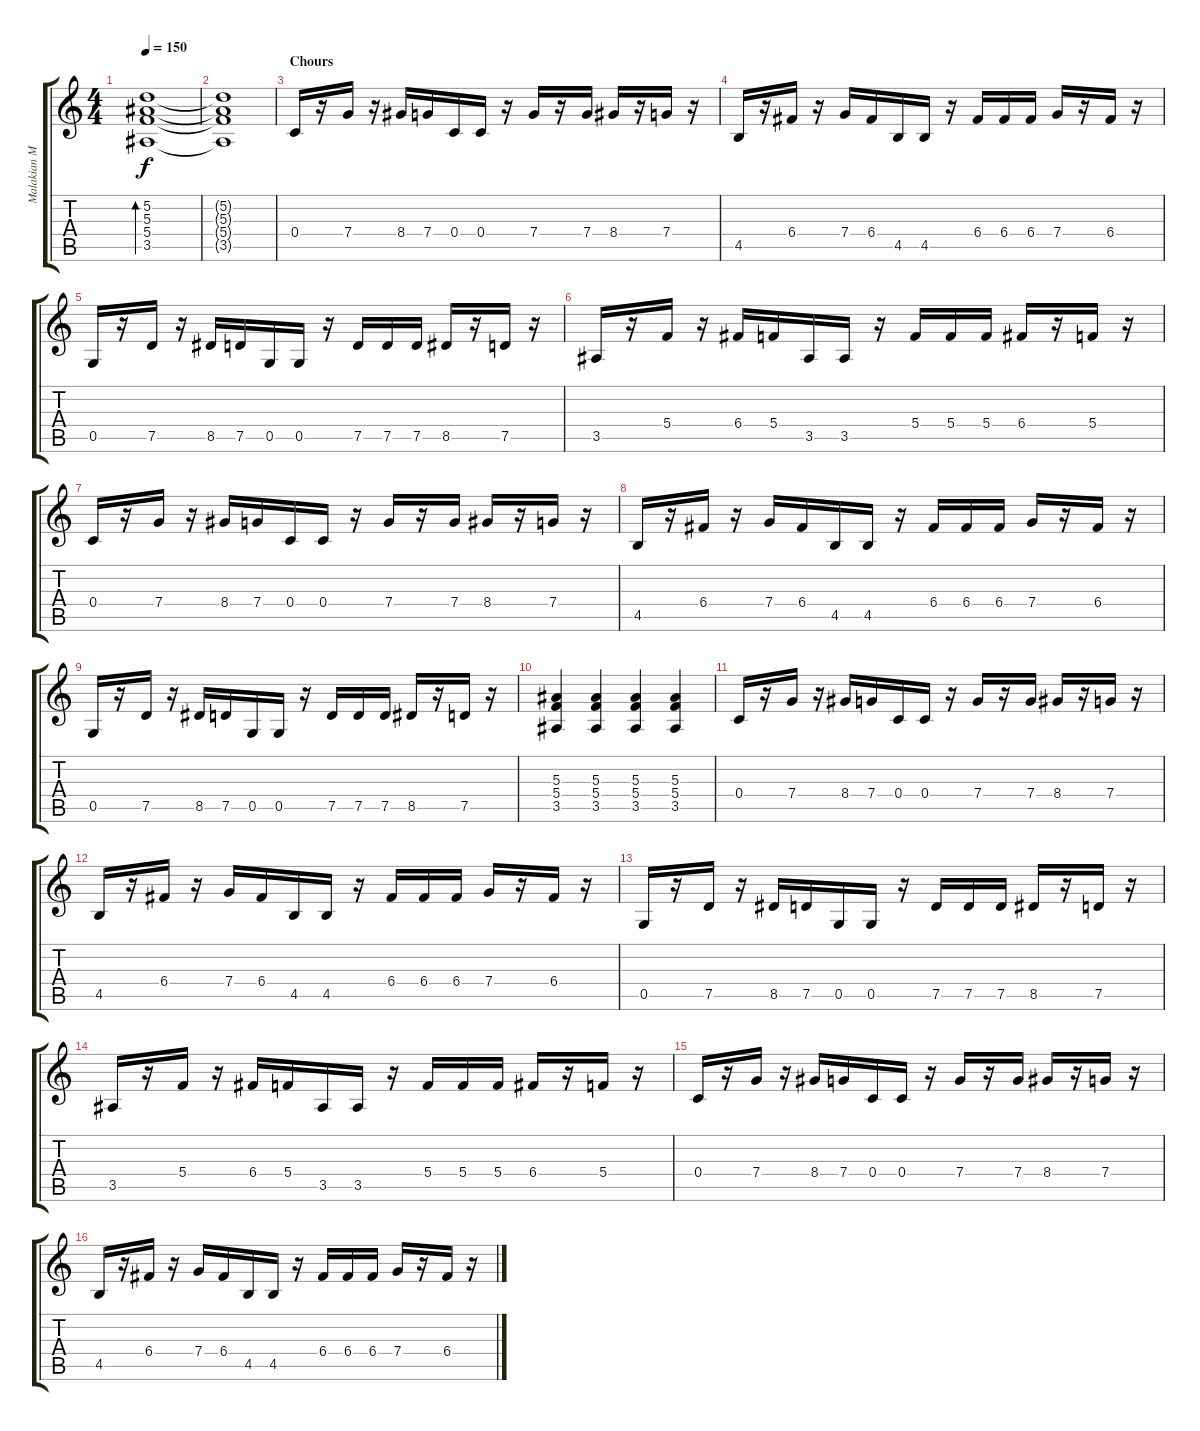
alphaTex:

\track ("Malakian Main" "Malakian M") {instrument distortionguitar}
\staff {score tabs}
\tuning (D4 A3 F3 C3 G2 C2) {hide}
\ts (4 4)
\tempo 150
\clef g2
\ks c
(5.2 5.3 5.4 3.5).1{bd 480 dy f} |
(5.2{t} 5.3{t} 5.4{t} 3.5{t}).1 |
\section ("" "Chours")
0.4.16{volume 16 instrument distortionguitar} r.16 7.4.16 r.16 8.4.16 7.4.16 0.4.16 0.4.16 r.16 7.4.16 r.16 7.4.16 8.4.16 r.16 7.4.16 r.16 |
4.5.16 r.16 6.4.16 r.16 7.4.16 6.4.16 4.5.16 4.5.16 r.16 6.4.16 6.4.16 6.4.16 7.4.16 r.16 6.4.16 r.16 |
0.5.16 r.16 7.5.16 r.16 8.5.16 7.5.16 0.5.16 0.5.16 r.16 7.5.16 7.5.16 7.5.16 8.5.16 r.16 7.5.16 r.16 |
3.5.16 r.16 5.4.16 r.16 6.4.16 5.4.16 3.5.16 3.5.16 r.16 5.4.16 5.4.16 5.4.16 6.4.16 r.16 5.4.16 r.16 |
0.4.16 r.16 7.4.16 r.16 8.4.16 7.4.16 0.4.16 0.4.16 r.16 7.4.16 r.16 7.4.16 8.4.16 r.16 7.4.16 r.16 |
4.5.16 r.16 6.4.16 r.16 7.4.16 6.4.16 4.5.16 4.5.16 r.16 6.4.16 6.4.16 6.4.16 7.4.16 r.16 6.4.16 r.16 |
0.5.16 r.16 7.5.16 r.16 8.5.16 7.5.16 0.5.16 0.5.16 r.16 7.5.16 7.5.16 7.5.16 8.5.16 r.16 7.5.16 r.16 |
(5.3 5.4 3.5).4 (5.3 5.4 3.5).4 (5.3 5.4 3.5).4 (5.3 5.4 3.5).4 |
0.4.16{volume 16 instrument distortionguitar} r.16 7.4.16 r.16 8.4.16 7.4.16 0.4.16 0.4.16 r.16 7.4.16 r.16 7.4.16 8.4.16 r.16 7.4.16 r.16 |
4.5.16 r.16 6.4.16 r.16 7.4.16 6.4.16 4.5.16 4.5.16 r.16 6.4.16 6.4.16 6.4.16 7.4.16 r.16 6.4.16 r.16 |
0.5.16 r.16 7.5.16 r.16 8.5.16 7.5.16 0.5.16 0.5.16 r.16 7.5.16 7.5.16 7.5.16 8.5.16 r.16 7.5.16 r.16 |
3.5.16 r.16 5.4.16 r.16 6.4.16 5.4.16 3.5.16 3.5.16 r.16 5.4.16 5.4.16 5.4.16 6.4.16 r.16 5.4.16 r.16 |
0.4.16 r.16 7.4.16 r.16 8.4.16 7.4.16 0.4.16 0.4.16 r.16 7.4.16 r.16 7.4.16 8.4.16 r.16 7.4.16 r.16 |
4.5.16 r.16 6.4.16 r.16 7.4.16 6.4.16 4.5.16 4.5.16 r.16 6.4.16 6.4.16 6.4.16 7.4.16 r.16 6.4.16 r.16
